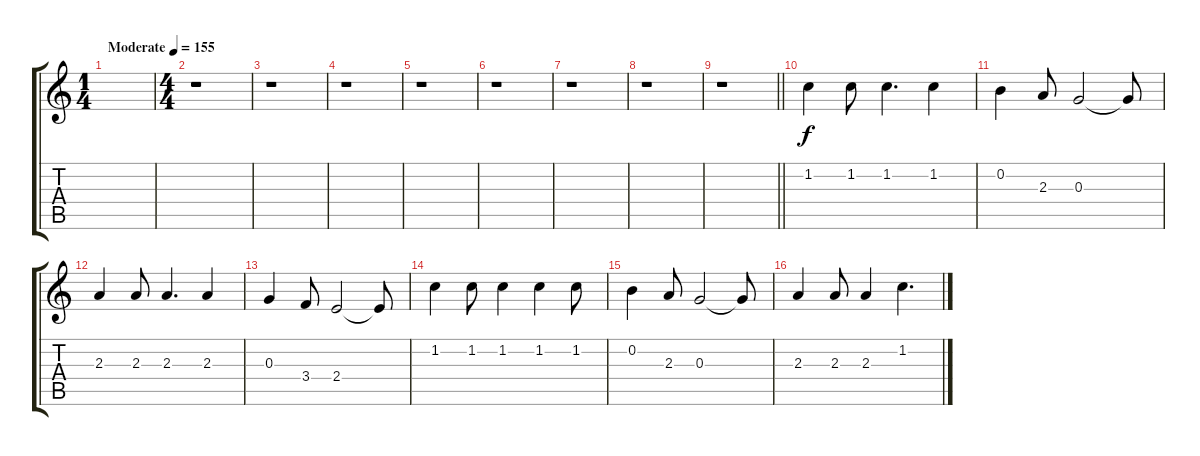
\track "" {instrument acousticguitarsteel}
\staff {score tabs}
\tuning (E4 B3 G3 D3 A2 E2) {hide}
\ts (1 4)
\tempo (155 "Moderate")
\clef g2
\ks c
|
\ts (4 4)
r.1 |
r.1 |
r.1 |
r.1 |
r.1 |
r.1 |
r.1 |
\barLineRight lightlight
r.1 |
\section ("" "")
1.2.4 1.2.8 1.2.4{d} 1.2.4 |
0.2.4 2.3.8 0.3.2 0.3{t}.8 |
2.3.4 2.3.8 2.3.4{d} 2.3.4 |
0.3.4 3.4.8 2.4.2 2.4{t}.8 |
1.2.4 1.2.8 1.2.4 1.2.4 1.2.8 |
0.2.4 2.3.8 0.3.2 0.3{t}.8 |
2.3.4 2.3.8 2.3.4 1.2.4{d}
